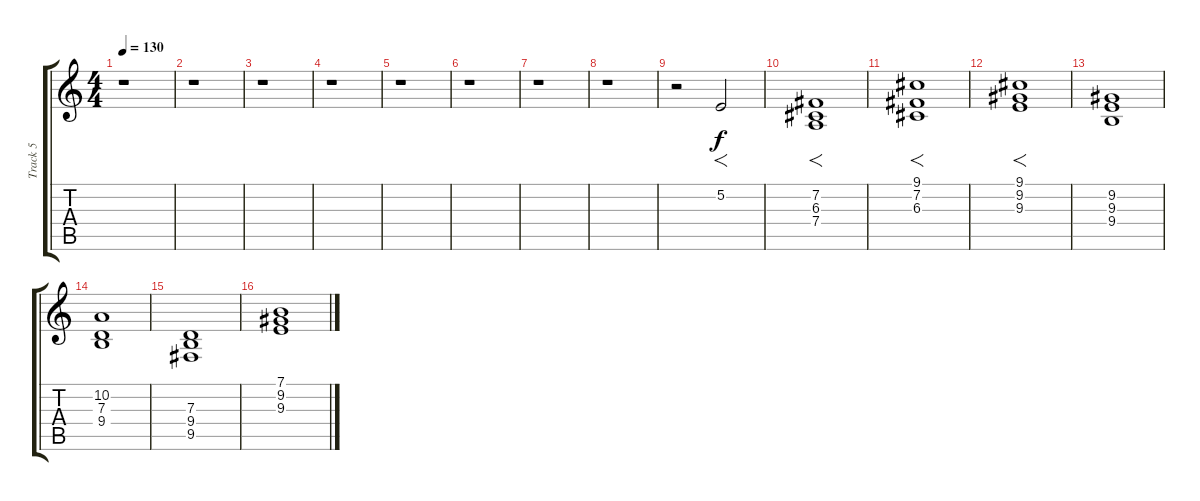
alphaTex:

\track ("Track 5" "Track 5") {instrument synthvoice}
\staff {score tabs}
\tuning (E4 B3 G3 D3 A2 E2) {hide}
\ts (4 4)
\tempo 130
\clef g2
\ks c
r.1{dy f} |
r.1 |
r.1 |
r.1 |
r.1 |
r.1 |
r.1 |
r.1 |
r.2 5.2.2{f} |
(7.2 6.3 7.4).1{f} |
(9.1 7.2 6.3).1{f} |
(9.1 9.2 9.3).1{f} |
(9.2 9.3 9.4).1 |
(10.2 7.3 9.4).1 |
(7.3 9.4 9.5).1 |
(7.1 9.2 9.3).1
